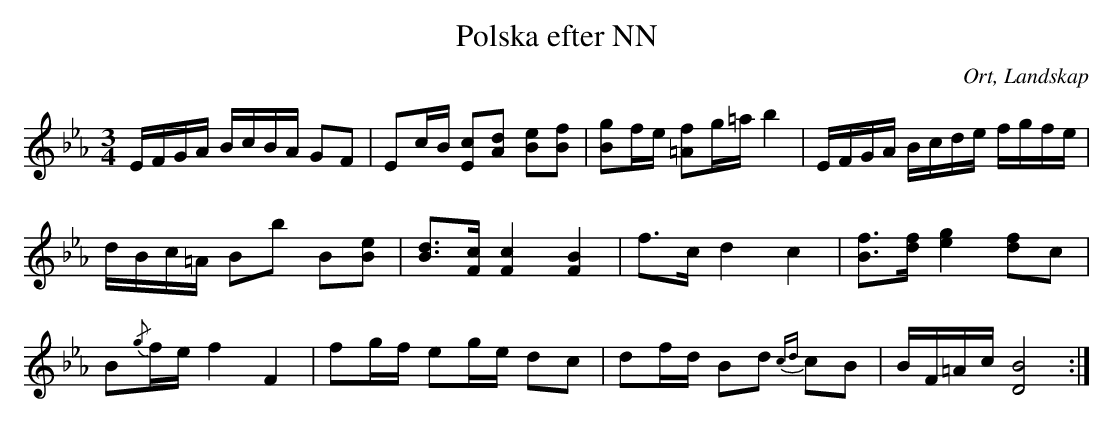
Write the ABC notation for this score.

X:1
T:Polska efter NN
O:Ort, Landskap
M:3/4
L:1/8
K:Eb
E/F/G/A/ B/c/B/A/ GF|Ec/B/ [Ec][Ad] [Be][Bf]|[Bg]f/e/ [=Af]g/=a/ b2|E/F/G/A/ B/c/d/e/ f/g/f/e/|
d/B/c/=A/ Bb B[Be]|[Bd]>[Fc] [F2c2] [F2B2]|f>c d2 c2|[Bf]>[df] [e2g2] [df]c|
B{/g}f/e/ f2 F2|fg/f/ eg/e/ dc|df/d/ Bd {cd}cB|B/F/=A/c/ [D4B4]:|
